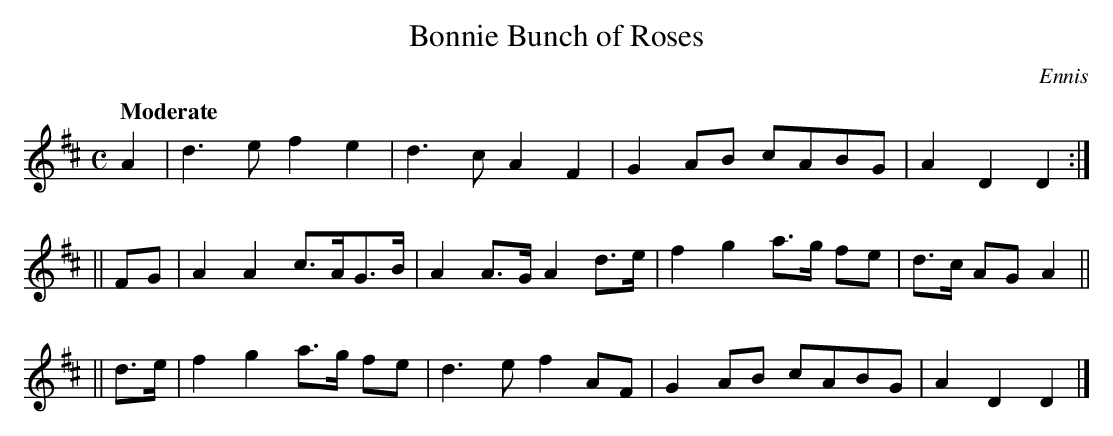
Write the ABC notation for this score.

X:1
T: Bonnie Bunch of Roses
O: Ennis
Q: "Moderate"
M: C
L: 1/8
K: D
A2 | d3 e f2 e2 | d3 c A2 F2 | G2 AB cABG | A2 D2 D2 :|
|| FG | A2 A2 c>AG>B | A2 A>G A2 d>e | f2 g2 a>g fe | d>c AG A2 ||
|| d>e | f2 g2 a>g fe | d3 e f2 AF | G2 AB cABG | A2 D2 D2 |]
